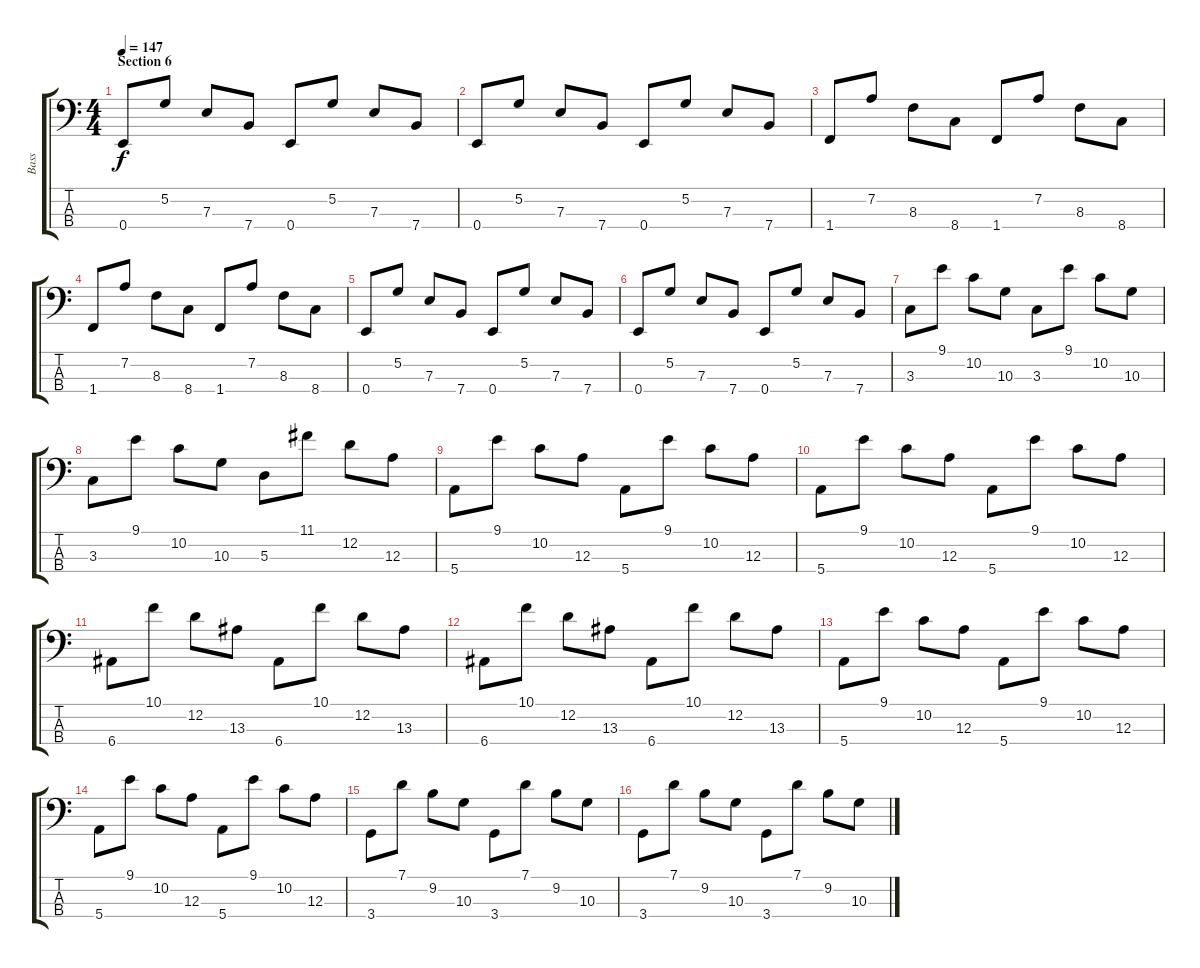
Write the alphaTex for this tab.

\track ("Bass" "Bass") {instrument synthbass2}
\staff {score tabs}
\tuning (G2 D2 A1 E1) {hide}
\ts (4 4)
\section ("" "Section 6")
\tempo 147
\clef f4
\ks c
0.4.8{dy f} 5.2.8 7.3.8 7.4.8 0.4.8 5.2.8 7.3.8 7.4.8 |
0.4.8 5.2.8 7.3.8 7.4.8 0.4.8 5.2.8 7.3.8 7.4.8 |
1.4.8 7.2.8 8.3.8 8.4.8 1.4.8 7.2.8 8.3.8 8.4.8 |
1.4.8 7.2.8 8.3.8 8.4.8 1.4.8 7.2.8 8.3.8 8.4.8 |
0.4.8 5.2.8 7.3.8 7.4.8 0.4.8 5.2.8 7.3.8 7.4.8 |
0.4.8 5.2.8 7.3.8 7.4.8 0.4.8 5.2.8 7.3.8 7.4.8 |
3.3.8 9.1.8 10.2.8 10.3.8 3.3.8 9.1.8 10.2.8 10.3.8 |
3.3.8 9.1.8 10.2.8 10.3.8 5.3.8 11.1.8 12.2.8 12.3.8 |
5.4.8 9.1.8 10.2.8 12.3.8 5.4.8 9.1.8 10.2.8 12.3.8 |
5.4.8 9.1.8 10.2.8 12.3.8 5.4.8 9.1.8 10.2.8 12.3.8 |
6.4.8 10.1.8 12.2.8 13.3.8 6.4.8 10.1.8 12.2.8 13.3.8 |
6.4.8 10.1.8 12.2.8 13.3.8 6.4.8 10.1.8 12.2.8 13.3.8 |
5.4.8 9.1.8 10.2.8 12.3.8 5.4.8 9.1.8 10.2.8 12.3.8 |
5.4.8 9.1.8 10.2.8 12.3.8 5.4.8 9.1.8 10.2.8 12.3.8 |
3.4.8 7.1.8 9.2.8 10.3.8 3.4.8 7.1.8 9.2.8 10.3.8 |
3.4.8 7.1.8 9.2.8 10.3.8 3.4.8 7.1.8 9.2.8 10.3.8
